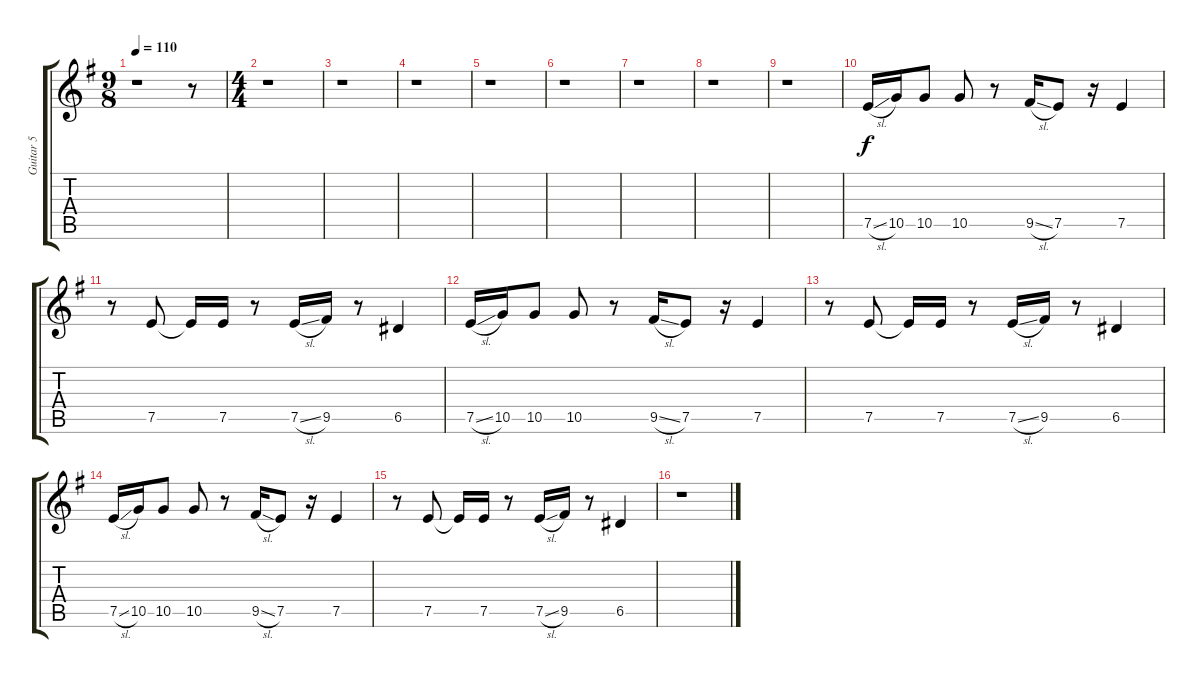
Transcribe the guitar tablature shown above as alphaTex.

\track ("Guitar 5" "Guitar 5") {instrument distortionguitar}
\staff {score tabs}
\tuning (E4 B3 G3 D3 A2 E2) {hide}
\ts (9 8)
\tempo 110
\clef g2
\ks g
r.1{dy f} r.8 |
\ts (4 4)
r.1 |
r.1 |
r.1 |
r.1 |
r.1 |
r.1 |
r.1 |
r.1 |
7.5{sl}.16 10.5.16 10.5.8 10.5.8 r.8 9.5{sl}.16 7.5.8 r.16 7.5.4 |
r.8 7.5.8 7.5{t}.16 7.5.16 r.8 7.5{sl}.16 9.5.16 r.8 6.5.4 |
7.5{sl}.16 10.5.16 10.5.8 10.5.8 r.8 9.5{sl}.16 7.5.8 r.16 7.5.4 |
r.8 7.5.8 7.5{t}.16 7.5.16 r.8 7.5{sl}.16 9.5.16 r.8 6.5.4 |
7.5{sl}.16 10.5.16 10.5.8 10.5.8 r.8 9.5{sl}.16 7.5.8 r.16 7.5.4 |
r.8 7.5.8 7.5{t}.16 7.5.16 r.8 7.5{sl}.16 9.5.16 r.8 6.5.4 |
r.1
